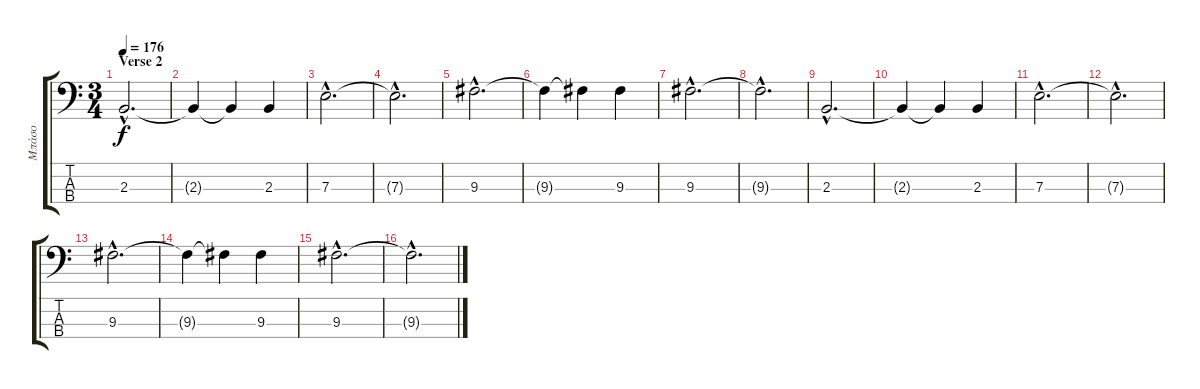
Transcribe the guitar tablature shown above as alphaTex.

\track ("Μπάσο" "Μπάσο") {instrument electricbassfinger}
\staff {score tabs}
\tuning (G2 D2 A1 E1) {hide}
\ts (3 4)
\section ("" "Verse 2")
\tempo 176
\clef f4
\ks c
2.3{hac}.2{d dy f volume 11} |
2.3{t}.4 2.3{t}.4 2.3.4 |
7.3{hac}.2{d} |
7.3{hac t}.2{d} |
9.3{hac}.2{d} |
9.3{t}.4 9.3{t}.4 9.3.4 |
9.3{hac}.2{d} |
9.3{hac t}.2{d} |
2.3{hac}.2{d} |
2.3{t}.4 2.3{t}.4 2.3.4 |
7.3{hac}.2{d} |
7.3{hac t}.2{d} |
9.3{hac}.2{d} |
9.3{t}.4 9.3{t}.4 9.3.4 |
9.3{hac}.2{d} |
9.3{hac t}.2{d}
